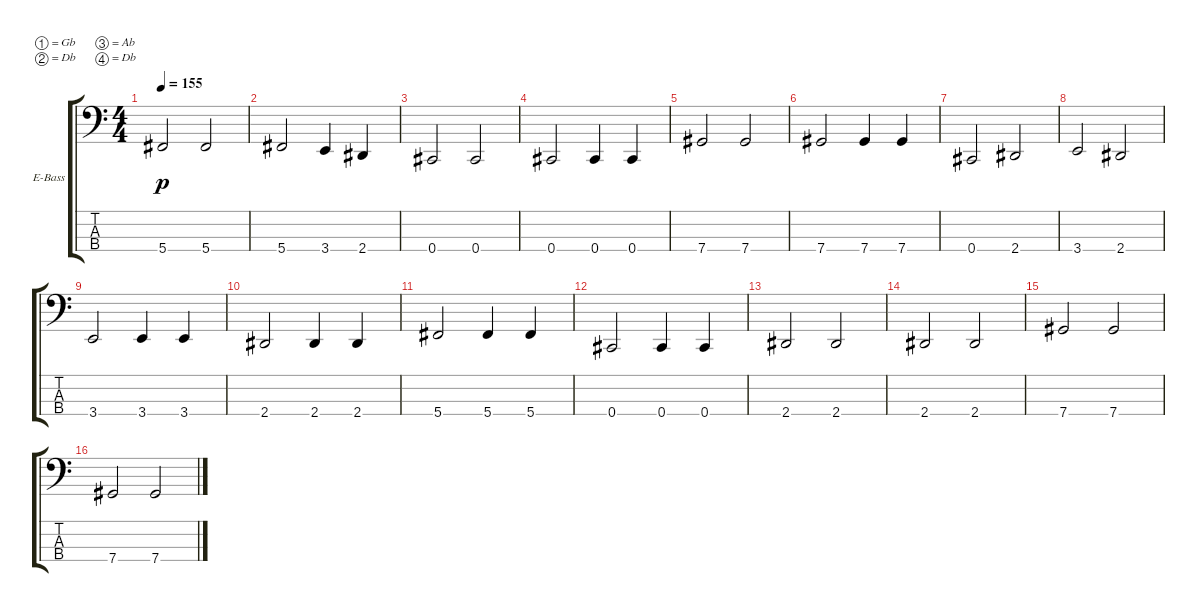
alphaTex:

\defaultSystemsLayout 4
\bracketExtendMode groupsimilarinstruments
\firstSystemTrackNameOrientation horizontal
\otherSystemsTrackNameOrientation horizontal
\track ("Electric Bass" "E-Bass") {instrument electricbassfinger}
\staff {score tabs}
\tuning (Gb2 Db2 Ab1 Db1)
\ts (4 4)
\tempo 155
\clef f4
\scale
0.333333
\ks c
5.4.2{dy p} 5.4.2 |
\scale
0.333333 5.4.2 3.4.4 2.4.4 |
\scale
0.333333 0.4.2 0.4.2 |
\scale
0.333333 0.4.2 0.4.4 0.4.4 |
\scale
0.333333 7.4.2 7.4.2 |
\scale
0.333333 7.4.2 7.4.4 7.4.4 |
\scale
0.333333 0.4.2 2.4.2 |
\scale
0.333333 3.4.2 2.4.2 |
\scale
0.333333 3.4.2 3.4.4 3.4.4 |
\scale
0.333333 2.4.2 2.4.4 2.4.4 |
\scale
0.333333 5.4.2 5.4.4 5.4.4 |
\scale
0.333333 0.4.2 0.4.4 0.4.4 |
\scale
0.333333 2.4.2 2.4.2 |
\scale
0.333333 2.4.2 2.4.2 |
\scale
0.333333 7.4.2 7.4.2 |
\scale
0.333333 7.4.2 7.4.2
